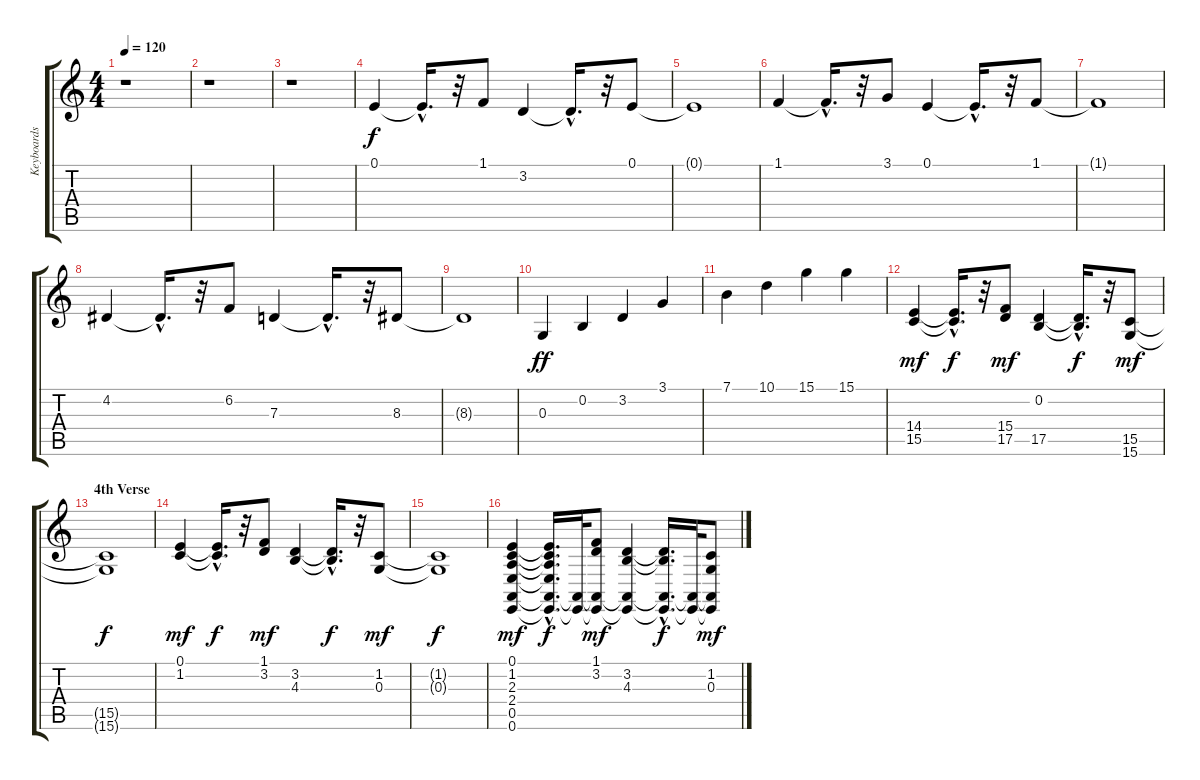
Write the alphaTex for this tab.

\track ("Keyboards - Geoff Downes" "Keyboards ") {instrument synthbrass1}
\staff {score tabs}
\tuning (E4 B3 G3 D3 A2 E2) {hide}
\ts (4 4)
\tempo 120
\clef g2
\ks c
r.1{dy ff} |
r.1 |
r.1 |
0.1.4{dy f instrument stringensemble2} 0.1{hac t}.16{d} r.32 1.1.8 3.2.4 3.2{hac t}.16{d} r.32 0.1.8 |
0.1{t}.1 |
1.1.4 1.1{hac t}.16{d} r.32 3.1.8 0.1.4 0.1{hac t}.16{d} r.32 1.1.8 |
1.1{t}.1 |
4.2.4 4.2{hac t}.16{d} r.32 6.2.8 7.3.4 7.3{hac t}.16{d} r.32 8.3.8 |
8.3{t}.1 |
0.3.4{dy ff instrument synthbrass1} 0.2.4 3.2.4 3.1.4 |
7.1.4 10.1.4 15.1.4 15.1.4 |
(14.4 15.5).4{dy mf} (14.4{hac t} 15.5{hac t}).16{d dy f} r.32 (15.4 17.5).8{dy mf} (0.2 17.5).4 (0.2{hac t} 17.5{hac t}).16{d dy f} r.32 (15.5 15.6).8{dy mf} |
\section ("" "4th Verse")
(15.5{t} 15.6{t}).1{dy f} |
(0.1 1.2).4{dy mf} (0.1{hac t} 1.2{hac t}).16{d dy f} r.32 (1.1 3.2).8{dy mf} (3.2 4.3).4 (3.2{hac t} 4.3{hac t}).16{d dy f} r.32 (1.2 0.3).8{dy mf} |
(1.2{t} 0.3{t}).1{dy f} |
(0.1 1.2 2.3 2.4 0.5 0.6).4{dy mf} (0.1{hac t} 1.2{hac t} 2.3{hac t} 2.4{hac t} 0.5{hac t} 0.6{hac t}).16{d dy f} (0.5{t} 0.6{t}).32 (1.1 3.2 0.5{t} 0.6{t}).8{dy mf} (3.2 4.3 0.5{t} 0.6{t}).4 (3.2{hac t} 4.3{hac t} 0.5{hac t} 0.6{hac t}).16{d dy f} (0.5{t} 0.6{t}).32 (1.2 0.3 0.5{t} 0.6{t}).8{dy mf}
